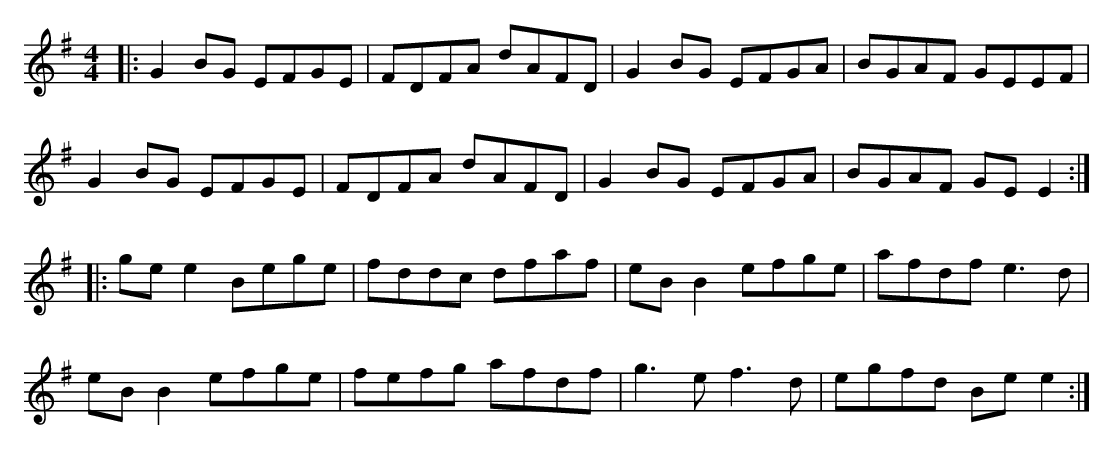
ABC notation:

X:1
M:4/4
K:G
|:G2 BG EFGE|FDFA dAFD|G2 BG EFGA|BGAF GEEF|
G2 BG EFGE|FDFA dAFD|G2 BG EFGA|BGAF GE E2:|
|:ge e2 Bege|fddc dfaf|eB B2 efge|afdf e3d|
eB B2 efge|fefg afdf|g3e f3d|egfd Be e2:|
